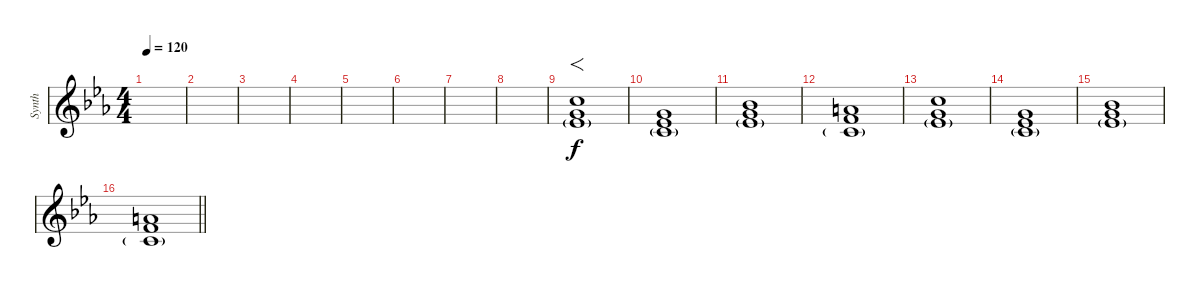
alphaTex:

\track ("Synth" "Synth") {instrument stringensemble1}
\staff {score}
\tuning (E4 C4 G3 C3 G2 C2) {hide}
\ts (4 4)
\tempo 120
\clef g2
\ks cminor
|
|
|
|
|
|
|
|
(8.1 7.2 8.3{g}).1{f} |
(3.1 3.2 5.3{g}).1 |
(6.1 7.2 8.3{g}).1 |
(5.1 5.2 5.3{g}).1 |
(8.1 7.2 8.3{g}).1 |
(3.1 3.2 5.3{g}).1 |
(6.1 7.2 8.3{g}).1 |
\barLineRight lightlight
(5.1 5.2 5.3{g}).1
